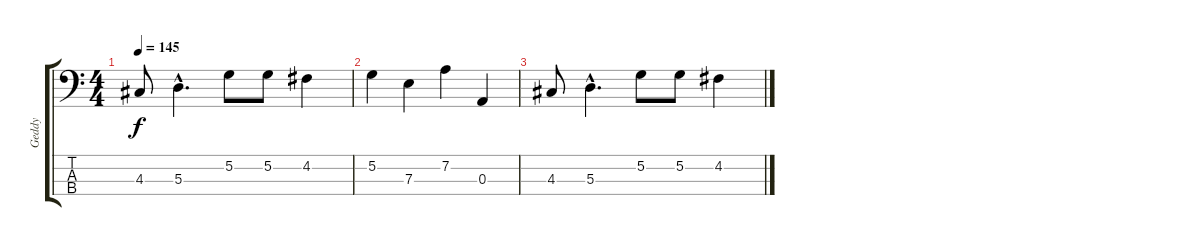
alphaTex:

\track ("Geddy" "Geddy") {instrument electricbassfinger}
\staff {score tabs}
\tuning (G2 D2 A1 E1) {hide}
\ts (4 4)
\tempo 145
\clef f4
\ks c
4.3.8{dy f volume 4} 5.3{hac}.4{d} 5.2.8 5.2.8 4.2.4 |
5.2.4{volume 2} 7.3.4 7.2.4 0.3.4 |
4.3.8{volume 1} 5.3{hac}.4{d} 5.2.8 5.2.8 4.2.4
